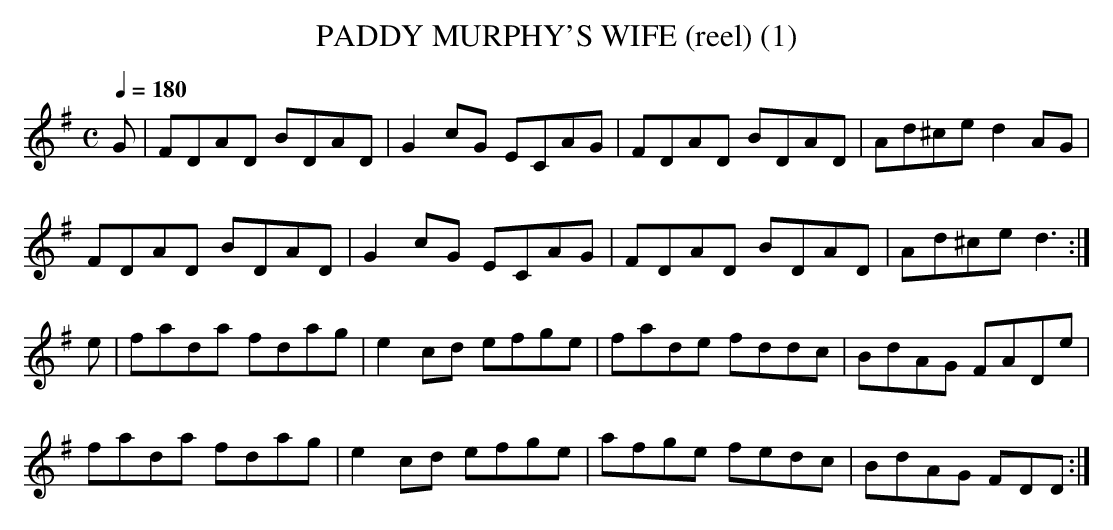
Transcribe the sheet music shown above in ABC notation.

X:1
T:PADDY MURPHY'S WIFE (reel) (1)
L:1/8
Q:1/4=180
M:C
K:Dmix
G|FDAD BDAD|G2cG ECAG|FDAD BDAD|Ad^ce d2AG|
FDAD BDAD|G2cG ECAG|FDAD BDAD|Ad^ce d3 :|
e|fada fdag|e2cd efge|fade fddc|BdAG FADe|
fada fdag|e2cd efge|afge fedc|BdAG FDD:|
